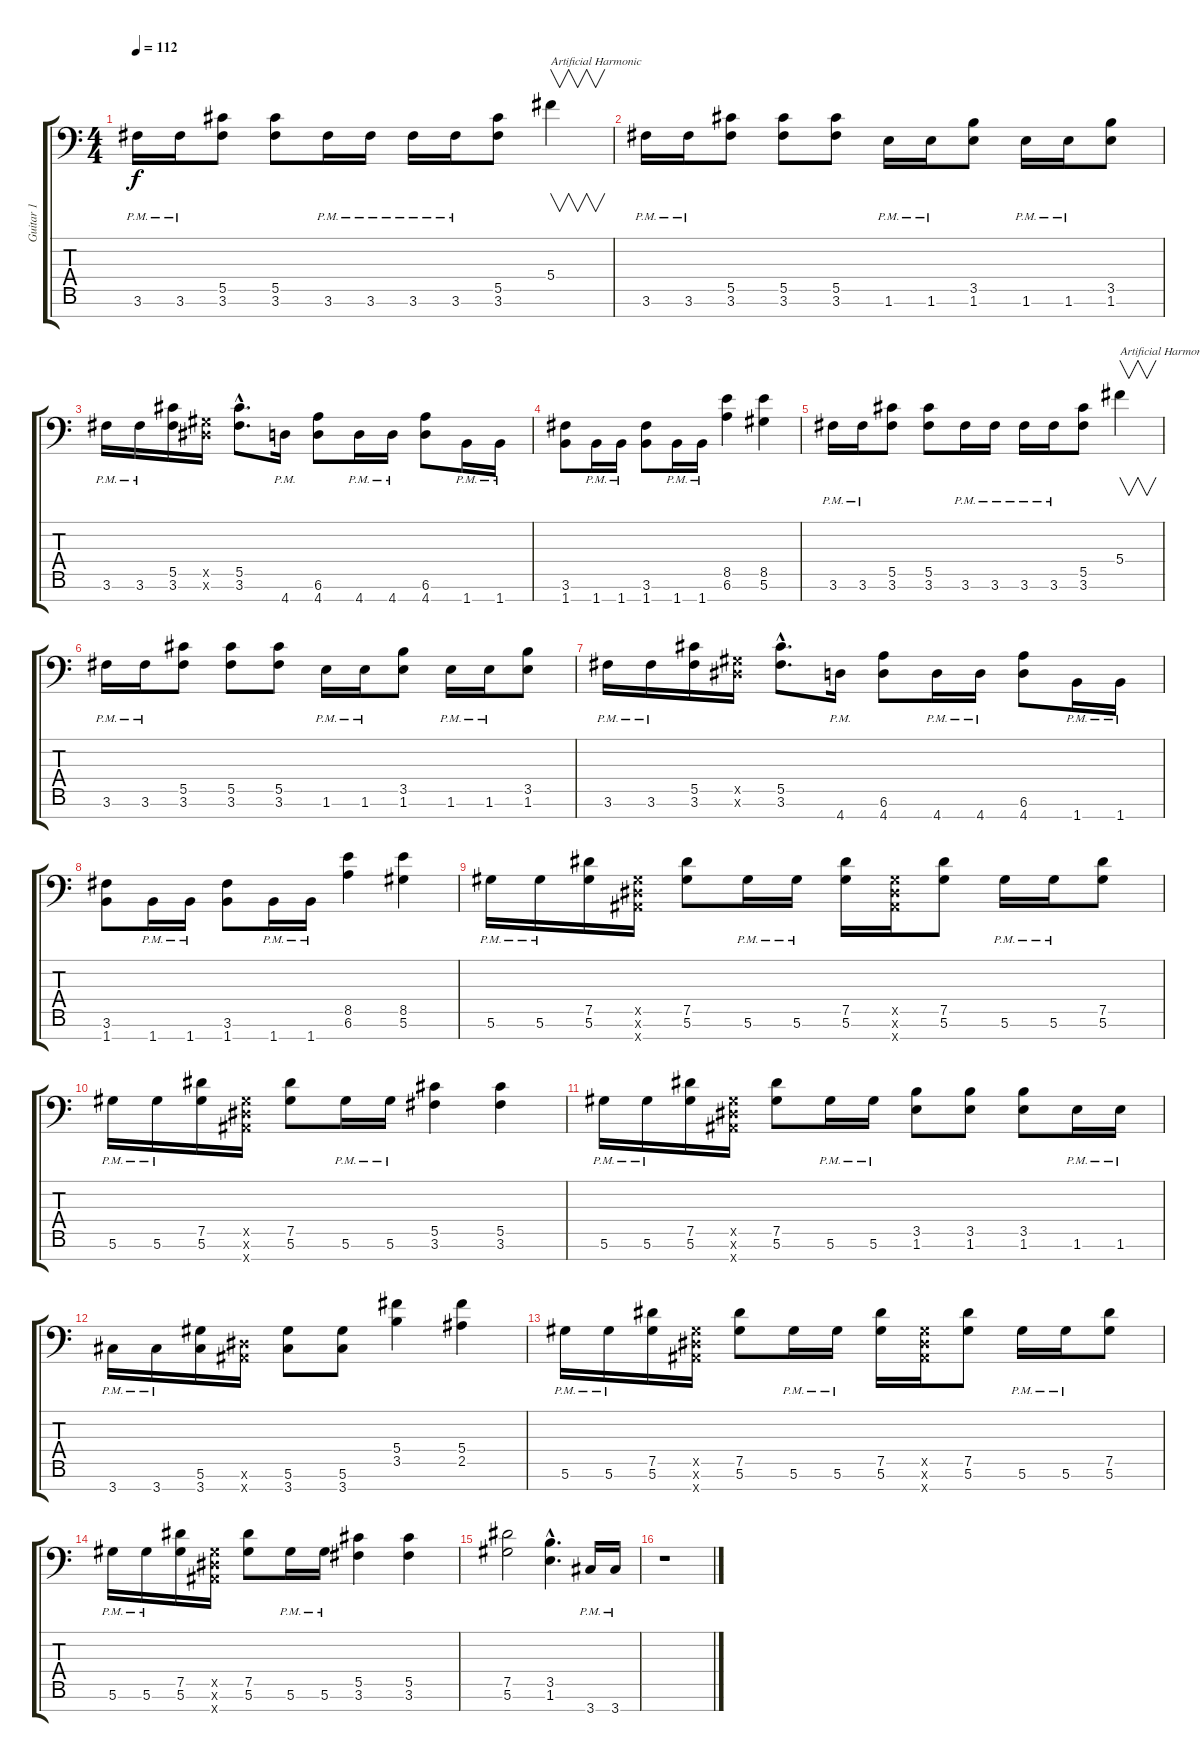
\track ("Guitar 1" "Guitar 1") {instrument distortionguitar}
\staff {score tabs}
\tuning (Eb4 Bb3 Gb3 Db3 Ab2 Eb2 Bb1) {hide}
\ts (4 4)
\tempo 112
\clef f4
\ks c
3.6{pm}.16{dy f} 3.6{pm}.16 (5.5 3.6).8 (5.5 3.6).8 3.6{pm}.16 3.6{pm}.16 3.6{pm}.16 3.6{pm}.16 (5.5 3.6).8 5.4.4{v txt "Artificial Harmonic" instrument guitarharmonics} |
3.6{pm}.16{instrument distortionguitar} 3.6{pm}.16 (5.5 3.6).8 (5.5 3.6).8 (5.5 3.6).8 1.6{pm}.16 1.6{pm}.16 (3.5 1.6).8 1.6{pm}.16 1.6{pm}.16 (3.5 1.6).8 |
3.6{pm}.16 3.6{pm}.16 (5.5 3.6).16 (0.5{x} 0.6{x}).16 (5.5{hac} 3.6{hac}).8{d} 4.7{pm}.16 (6.6 4.7).8 4.7{pm}.16 4.7{pm}.16 (6.6 4.7).8 1.7{pm}.16 1.7{pm}.16 |
(3.6 1.7).8 1.7{pm}.16 1.7{pm}.16 (3.6 1.7).8 1.7{pm}.16 1.7{pm}.16 (8.5 6.6).4 (8.5 5.6).4 |
3.6{pm}.16 3.6{pm}.16 (5.5 3.6).8 (5.5 3.6).8 3.6{pm}.16 3.6{pm}.16 3.6{pm}.16 3.6{pm}.16 (5.5 3.6).8 5.4.4{v txt "Artificial Harmonic" instrument guitarharmonics} |
3.6{pm}.16{instrument distortionguitar} 3.6{pm}.16 (5.5 3.6).8 (5.5 3.6).8 (5.5 3.6).8 1.6{pm}.16 1.6{pm}.16 (3.5 1.6).8 1.6{pm}.16 1.6{pm}.16 (3.5 1.6).8 |
3.6{pm}.16 3.6{pm}.16 (5.5 3.6).16 (0.5{x} 0.6{x}).16 (5.5{hac} 3.6{hac}).8{d} 4.7{pm}.16 (6.6 4.7).8 4.7{pm}.16 4.7{pm}.16 (6.6 4.7).8 1.7{pm}.16 1.7{pm}.16 |
(3.6 1.7).8 1.7{pm}.16 1.7{pm}.16 (3.6 1.7).8 1.7{pm}.16 1.7{pm}.16 (8.5 6.6).4 (8.5 5.6).4 |
5.6{pm}.16 5.6{pm}.16 (7.5 5.6).16 (0.5{x} 0.6{x} 0.7{x}).16 (7.5 5.6).8 5.6{pm}.16 5.6{pm}.16 (7.5 5.6).16 (0.5{x} 0.6{x} 0.7{x}).16 (7.5 5.6).8 5.6{pm}.16 5.6{pm}.16 (7.5 5.6).8 |
5.6{pm}.16 5.6{pm}.16 (7.5 5.6).16 (0.5{x} 0.6{x} 0.7{x}).16 (7.5 5.6).8 5.6{pm}.16 5.6{pm}.16 (5.5 3.6).4 (5.5 3.6).4 |
5.6{pm}.16 5.6{pm}.16 (7.5 5.6).16 (0.5{x} 0.6{x} 0.7{x}).16 (7.5 5.6).8 5.6{pm}.16 5.6{pm}.16 (3.5 1.6).8 (3.5 1.6).8 (3.5 1.6).8 1.6{pm}.16 1.6{pm}.16 |
3.7{pm}.16 3.7{pm}.16 (5.6 3.7).16 (0.6{x} 0.7{x}).16 (5.6 3.7).8 (5.6 3.7).8 (5.4 3.5).4 (5.4 2.5).4 |
5.6{pm}.16 5.6{pm}.16 (7.5 5.6).16 (0.5{x} 0.6{x} 0.7{x}).16 (7.5 5.6).8 5.6{pm}.16 5.6{pm}.16 (7.5 5.6).16 (0.5{x} 0.6{x} 0.7{x}).16 (7.5 5.6).8 5.6{pm}.16 5.6{pm}.16 (7.5 5.6).8 |
5.6{pm}.16 5.6{pm}.16 (7.5 5.6).16 (0.5{x} 0.6{x} 0.7{x}).16 (7.5 5.6).8 5.6{pm}.16 5.6{pm}.16 (5.5 3.6).4 (5.5 3.6).4 |
(7.5 5.6).2 (3.5{hac} 1.6{hac}).4{d} 3.7{pm}.16 3.7{pm}.16 |
r.1
